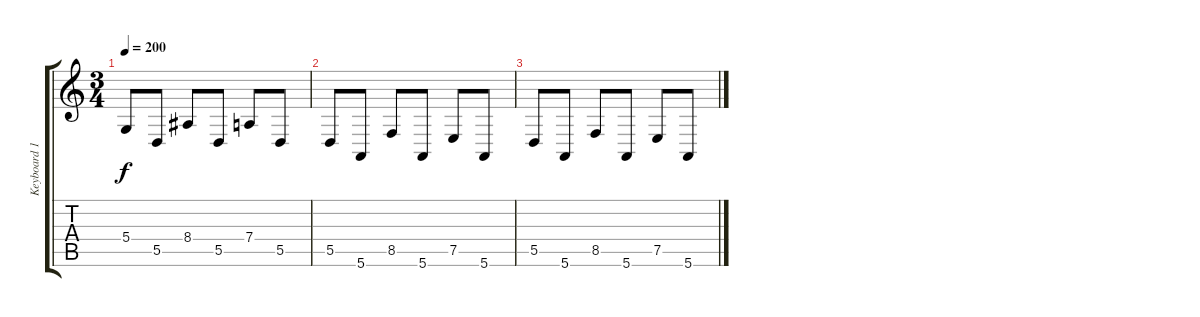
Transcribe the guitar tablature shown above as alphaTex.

\track ("Keyboard 1" "Keyboard 1") {instrument brightacousticpiano}
\staff {score tabs}
\tuning (E4 B3 G3 D3 A2 E2) {hide}
\ts (3 4)
\tempo 200
\clef g2
\ks c
5.4.8{dy f} 5.5.8 8.4.8 5.5.8 7.4.8 5.5.8 |
5.5.8 5.6.8 8.5.8 5.6.8 7.5.8 5.6.8 |
5.5.8 5.6.8 8.5.8 5.6.8 7.5.8 5.6.8
